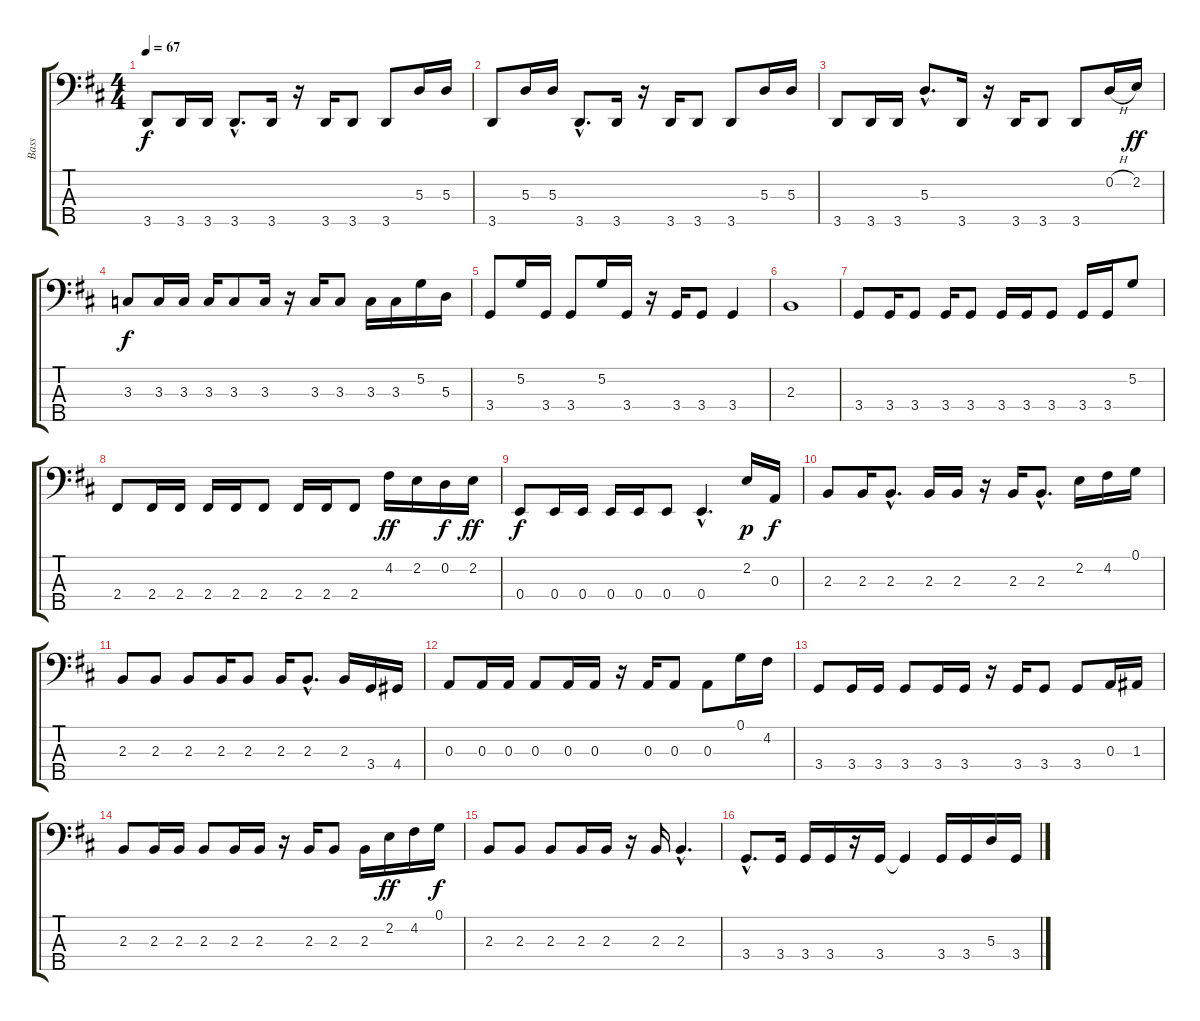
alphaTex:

\track ("Bass" "Bass") {instrument electricbasspick}
\staff {score tabs}
\tuning (G2 D2 A1 E1 B0) {hide}
\ts (4 4)
\tempo 67
\clef f4
\ks bminor
3.5.8{dy f} 3.5.16 3.5.16 3.5{hac}.8{d} 3.5.16 r.16 3.5.16 3.5.8 3.5.8 5.3.16 5.3.16 |
3.5.8 5.3.16 5.3.16 3.5{hac}.8{d} 3.5.16 r.16 3.5.16 3.5.8 3.5.8 5.3.16 5.3.16 |
3.5.8 3.5.16 3.5.16 5.3{hac}.8{d} 3.5.16 r.16 3.5.16 3.5.8 3.5.8 0.2{h}.16 2.2.16{dy ff} |
3.3.8{dy f} 3.3.16 3.3.16 3.3.16 3.3.8 3.3.16 r.16 3.3.16 3.3.8 3.3.16 3.3.16 5.2.16 5.3.16 |
3.4.8 5.2.16 3.4.16 3.4.8 5.2.16 3.4.16 r.16 3.4.16 3.4.8 3.4.4 |
2.3.1 |
3.4.8 3.4.16 3.4.8 3.4.16 3.4.8 3.4.16 3.4.16 3.4.8 3.4.16 3.4.16 5.2.8 |
2.4.8 2.4.16 2.4.16 2.4.16 2.4.16 2.4.8 2.4.16 2.4.16 2.4.8 4.2.16{dy ff} 2.2.16 0.2.16{dy f} 2.2.16{dy ff} |
0.4.8{dy f} 0.4.16 0.4.16 0.4.16 0.4.16 0.4.8 0.4{hac}.4{d} 2.2.16{dy p} 0.3.16{dy f} |
2.3.8 2.3.16 2.3{hac}.8{d} 2.3.16 2.3.16 r.16 2.3.16 2.3{hac}.8{d} 2.2.16 4.2.16 0.1.16 |
2.3.8 2.3.8 2.3.8 2.3.16 2.3.8 2.3.16 2.3{hac}.8{d} 2.3.16 3.4.16 4.4.16 |
0.3.8 0.3.16 0.3.16 0.3.8 0.3.16 0.3.16 r.16 0.3.16 0.3.8 0.3.8 0.1.16 4.2.16 |
3.4.8 3.4.16 3.4.16 3.4.8 3.4.16 3.4.16 r.16 3.4.16 3.4.8 3.4.8 0.3.16 1.3.16 |
2.3.8 2.3.16 2.3.16 2.3.8 2.3.16 2.3.16 r.16 2.3.16 2.3.8 2.3.16 2.2.16{dy ff} 4.2.16 0.1.16{dy f} |
2.3.8 2.3.8 2.3.8 2.3.16 2.3.16 r.16 2.3.16 2.3{hac}.4{d} |
3.4{hac}.8{d} 3.4.16 3.4.16 3.4.16 r.16 3.4.16 3.4{t}.4 3.4.16 3.4.16 5.3.16 3.4.16
